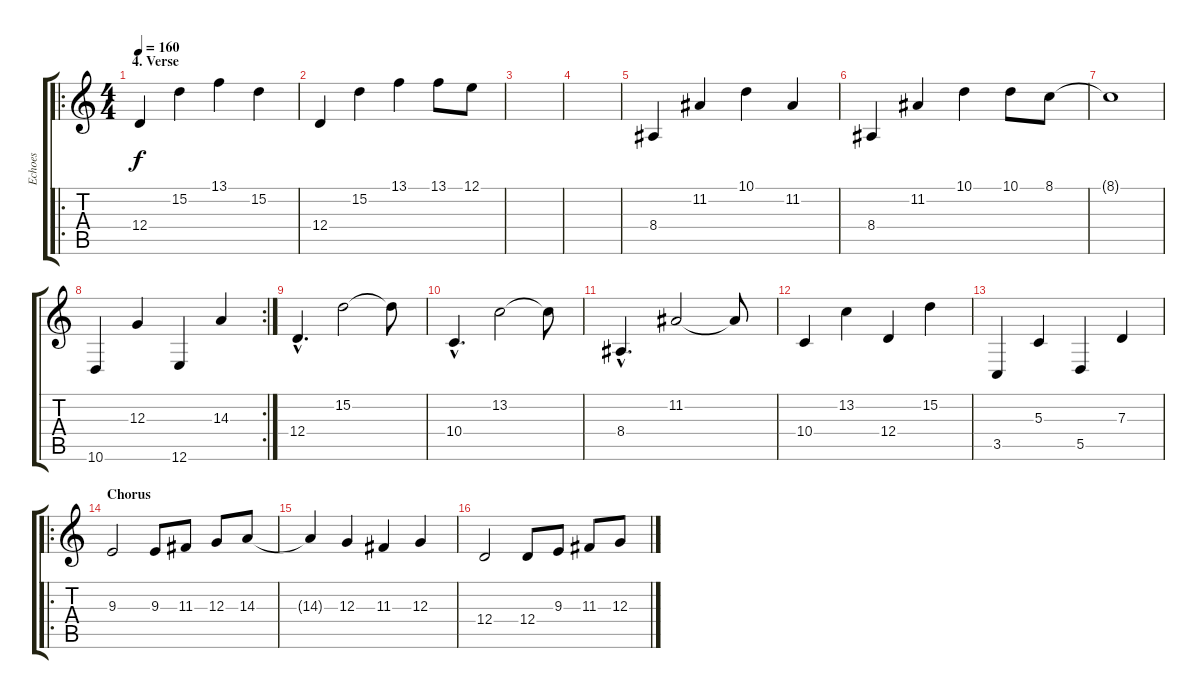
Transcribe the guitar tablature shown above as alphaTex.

\track ("Echoes" "Echoes") {instrument fx7echoes}
\staff {score tabs}
\tuning (E4 B3 G3 D3 A2 E2) {hide}
\ro
\ts (4 4)
\section ("" "4. Verse")
\tempo 160
\clef g2
\ks c
12.4.4{dy f} 15.2.4 13.1.4 15.2.4 |
12.4.4 15.2.4 13.1.4 13.1.8 12.1.8 |
|
|
8.4.4 11.2.4 10.1.4 11.2.4 |
8.4.4 11.2.4 10.1.4 10.1.8 8.1.8 |
8.1{t}.1 |
\rc 2
10.6.4 12.3.4 12.6.4 14.3.4 |
12.4{hac}.4{d} 15.2.2 15.2{t}.8 |
10.4{hac}.4{d} 13.2.2 13.2{t}.8 |
8.4{hac}.4{d} 11.2.2 11.2{t}.8 |
10.4.4 13.2.4 12.4.4 15.2.4 |
3.5.4 5.3.4 5.5.4 7.3.4 |
\ro
\section ("" "Chorus")
9.3.2 9.3.8 11.3.8 12.3.8 14.3.8 |
14.3{t}.4 12.3.4 11.3.4 12.3.4 |
12.4.2 12.4.8 9.3.8 11.3.8 12.3.8
